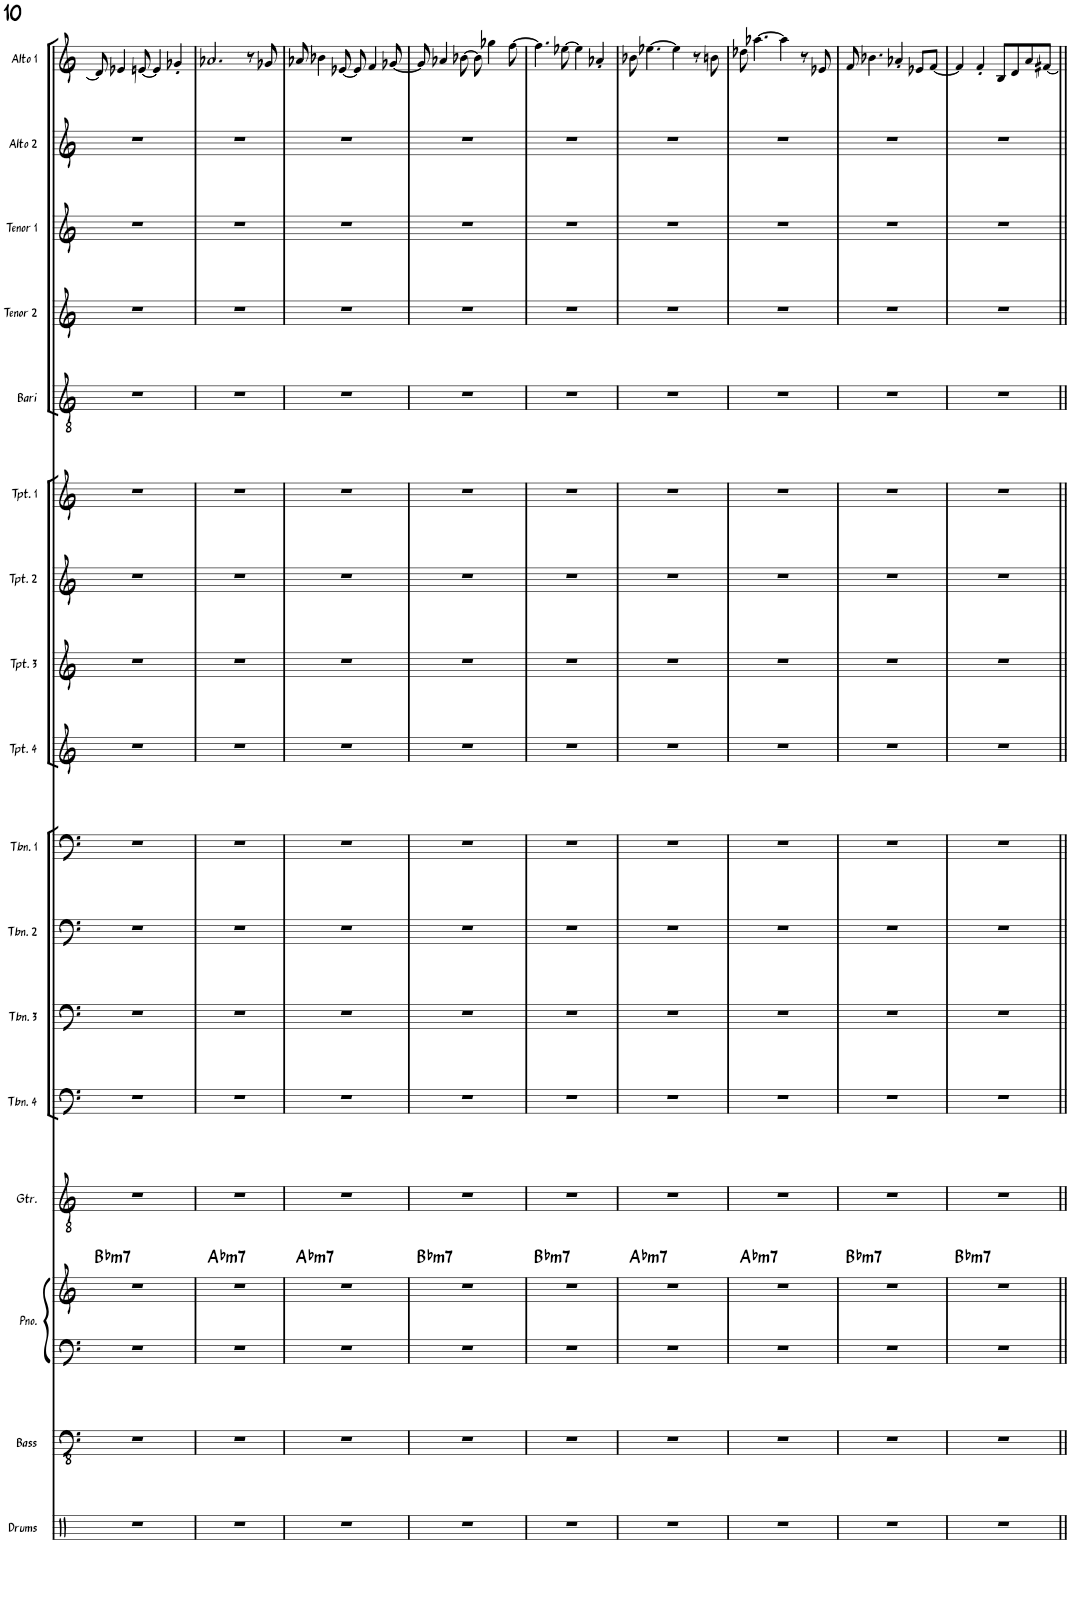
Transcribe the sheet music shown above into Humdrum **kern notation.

**kern	**kern	**kern	**kern	**harte	**kern	**kern	**kern	**kern	**kern	**kern	**kern	**kern	**kern	**kern	**kern	**kern	**kern	**kern
*part17	*part16	*part15	*part15	*part15	*part14	*part13	*part12	*part11	*part10	*part9	*part8	*part7	*part6	*part5	*part4	*part3	*part2	*part1
*staff18	*staff17	*staff16	*staff15	*	*staff14	*staff13	*staff12	*staff11	*staff10	*staff9	*staff8	*staff7	*staff6	*staff5	*staff4	*staff3	*staff2	*staff1
*I"Drums	*I"Bass	*I"Piano	*	*	*I"Guitar	*I"Trombone 4	*I"Trombone 3	*I"Trombone 2	*I"Trombone 1	*I"Trumpet 4	*I"Trumpet 3	*I"Trumpet 2	*I"Trumpet 1	*I"Bari Sax	*I"Tenor Sax 2	*I"Tenor Sax 1	*I"Alto Sax 2	*I"Alto Sax 1
*I'Drums	*I'Bass	*I'Pno.	*	*	*I'Gtr.	*I'Tbn. 4	*I'Tbn. 3	*I'Tbn. 2	*I'Tbn. 1	*I'Tpt. 4	*I'Tpt. 3	*I'Tpt. 2	*I'Tpt. 1	*I'Bari	*I'Tenor 2	*I'Tenor 1	*I'Alto 2	*I'Alto 1
!!LO:PB:g=z
*clefX	*clefFv4	*clefF4	*clefG2	*	*clefGv2	*clefF4	*clefF4	*clefF4	*clefF4	*clefG2	*clefG2	*clefG2	*clefG2	*clefGv2	*clefG2	*clefG2	*clefG2	*clefG2
*	*	*	*	*	*	*	*	*	*	*ITrd1c2	*ITrd1c2	*ITrd1c2	*ITrd1c2	*ITrd12c21	*ITrd8c14	*ITrd8c14	*ITrd5c9	*ITrd5c9
*k[]	*k[]	*k[]	*k[]	*	*k[]	*k[]	*k[]	*k[]	*k[]	*k[]	*k[]	*k[]	*k[]	*k[]	*k[]	*k[]	*k[]	*k[]
*M4/4	*M4/4	*M4/4	*M4/4	*	*M4/4	*M4/4	*M4/4	*M4/4	*M4/4	*M4/4	*M4/4	*M4/4	*M4/4	*M4/4	*M4/4	*M4/4	*M4/4	*M4/4
=65	=65	=65	=65	=65	=65	=65	=65	=65	=65	=65	=65	=65	=65	=65	=65	=65	=65	=65
!	!	!	!	!LO:H:kt=m7	!	!	!	!	!	!	!	!	!	!	!	!	!	!
1r	1r	1r	1r	Bb:min7	1r	1r	1r	1r	1r	1r	1r	1r	1r	1r	1r	1r	1r	8d-/]
.	.	.	.	.	.	.	.	.	.	.	.	.	.	.	.	.	.	4e-X/
.	.	.	.	.	.	.	.	.	.	.	.	.	.	.	.	.	.	[8en/
.	.	.	.	.	.	.	.	.	.	.	.	.	.	.	.	.	.	4e/]
.	.	.	.	.	.	.	.	.	.	.	.	.	.	.	.	.	.	4g-X'/
=66	=66	=66	=66	=66	=66	=66	=66	=66	=66	=66	=66	=66	=66	=66	=66	=66	=66	=66
!	!	!	!	!LO:H:kt=m7	!	!	!	!	!	!	!	!	!	!	!	!	!	!
1r	1r	1r	1r	Ab:min7	1r	1r	1r	1r	1r	1r	1r	1r	1r	1r	1r	1r	1r	2.a-X/
.	.	.	.	.	.	.	.	.	.	.	.	.	.	.	.	.	.	8r
.	.	.	.	.	.	.	.	.	.	.	.	.	.	.	.	.	.	8g-X/
=67	=67	=67	=67	=67	=67	=67	=67	=67	=67	=67	=67	=67	=67	=67	=67	=67	=67	=67
!	!	!	!	!LO:H:kt=m7	!	!	!	!	!	!	!	!	!	!	!	!	!	!
1r	1r	1r	1r	Ab:min7	1r	1r	1r	1r	1r	1r	1r	1r	1r	1r	1r	1r	1r	8a-X/
.	.	.	.	.	.	.	.	.	.	.	.	.	.	.	.	.	.	4b-X\
.	.	.	.	.	.	.	.	.	.	.	.	.	.	.	.	.	.	[8e-X/
.	.	.	.	.	.	.	.	.	.	.	.	.	.	.	.	.	.	8e-/]
.	.	.	.	.	.	.	.	.	.	.	.	.	.	.	.	.	.	4f/
.	.	.	.	.	.	.	.	.	.	.	.	.	.	.	.	.	.	[8g-X/
=68	=68	=68	=68	=68	=68	=68	=68	=68	=68	=68	=68	=68	=68	=68	=68	=68	=68	=68
!	!	!	!	!LO:H:kt=m7	!	!	!	!	!	!	!	!	!	!	!	!	!	!
1r	1r	1r	1r	Bb:min7	1r	1r	1r	1r	1r	1r	1r	1r	1r	1r	1r	1r	1r	8g-/]
.	.	.	.	.	.	.	.	.	.	.	.	.	.	.	.	.	.	4a-X/
.	.	.	.	.	.	.	.	.	.	.	.	.	.	.	.	.	.	[8b-X\
.	.	.	.	.	.	.	.	.	.	.	.	.	.	.	.	.	.	8b-\]
.	.	.	.	.	.	.	.	.	.	.	.	.	.	.	.	.	.	4gg-X\
.	.	.	.	.	.	.	.	.	.	.	.	.	.	.	.	.	.	[8ff\
=69	=69	=69	=69	=69	=69	=69	=69	=69	=69	=69	=69	=69	=69	=69	=69	=69	=69	=69
!	!	!	!	!LO:H:kt=m7	!	!	!	!	!	!	!	!	!	!	!	!	!	!
1r	1r	1r	1r	Bb:min7	1r	1r	1r	1r	1r	1r	1r	1r	1r	1r	1r	1r	1r	4.ff\]
.	.	.	.	.	.	.	.	.	.	.	.	.	.	.	.	.	.	[8ee-X\
.	.	.	.	.	.	.	.	.	.	.	.	.	.	.	.	.	.	4ee-\]
.	.	.	.	.	.	.	.	.	.	.	.	.	.	.	.	.	.	4a-X'/
=70	=70	=70	=70	=70	=70	=70	=70	=70	=70	=70	=70	=70	=70	=70	=70	=70	=70	=70
!	!	!	!	!LO:H:kt=m7	!	!	!	!	!	!	!	!	!	!	!	!	!	!
1r	1r	1r	1r	Ab:min7	1r	1r	1r	1r	1r	1r	1r	1r	1r	1r	1r	1r	1r	8b-X\
.	.	.	.	.	.	.	.	.	.	.	.	.	.	.	.	.	.	[4.ee-X\
.	.	.	.	.	.	.	.	.	.	.	.	.	.	.	.	.	.	4ee-\]
.	.	.	.	.	.	.	.	.	.	.	.	.	.	.	.	.	.	8r
.	.	.	.	.	.	.	.	.	.	.	.	.	.	.	.	.	.	8bn\
=71	=71	=71	=71	=71	=71	=71	=71	=71	=71	=71	=71	=71	=71	=71	=71	=71	=71	=71
!	!	!	!	!LO:H:kt=m7	!	!	!	!	!	!	!	!	!	!	!	!	!	!
1r	1r	1r	1r	Ab:min7	1r	1r	1r	1r	1r	1r	1r	1r	1r	1r	1r	1r	1r	8dd-X\
.	.	.	.	.	.	.	.	.	.	.	.	.	.	.	.	.	.	[4.aa-X\
.	.	.	.	.	.	.	.	.	.	.	.	.	.	.	.	.	.	4aa-\]
.	.	.	.	.	.	.	.	.	.	.	.	.	.	.	.	.	.	8r
.	.	.	.	.	.	.	.	.	.	.	.	.	.	.	.	.	.	8e-X/
=72	=72	=72	=72	=72	=72	=72	=72	=72	=72	=72	=72	=72	=72	=72	=72	=72	=72	=72
!	!	!	!	!LO:H:kt=m7	!	!	!	!	!	!	!	!	!	!	!	!	!	!
1r	1r	1r	1r	Bb:min7	1r	1r	1r	1r	1r	1r	1r	1r	1r	1r	1r	1r	1r	8f/
.	.	.	.	.	.	.	.	.	.	.	.	.	.	.	.	.	.	4.b-X\
.	.	.	.	.	.	.	.	.	.	.	.	.	.	.	.	.	.	4a-X'/
.	.	.	.	.	.	.	.	.	.	.	.	.	.	.	.	.	.	8e-X/L
.	.	.	.	.	.	.	.	.	.	.	.	.	.	.	.	.	.	[8f/J
=73	=73	=73	=73	=73	=73	=73	=73	=73	=73	=73	=73	=73	=73	=73	=73	=73	=73	=73
!	!	!	!	!LO:H:kt=m7	!	!	!	!	!	!	!	!	!	!	!	!	!	!
1r	1r	1r	1r	Bb:min7	1r	1r	1r	1r	1r	1r	1r	1r	1r	1r	1r	1r	1r	4f/]
.	.	.	.	.	.	.	.	.	.	.	.	.	.	.	.	.	.	4f'/
.	.	.	.	.	.	.	.	.	.	.	.	.	.	.	.	.	.	8B/L
.	.	.	.	.	.	.	.	.	.	.	.	.	.	.	.	.	.	8d/
.	.	.	.	.	.	.	.	.	.	.	.	.	.	.	.	.	.	8a/
.	.	.	.	.	.	.	.	.	.	.	.	.	.	.	.	.	.	[8f#X/J
=||	=||	=||	=||	=||	=||	=||	=||	=||	=||	=||	=||	=||	=||	=||	=||	=||	=||	=||
*-	*-	*-	*-	*-	*-	*-	*-	*-	*-	*-	*-	*-	*-	*-	*-	*-	*-	*-
